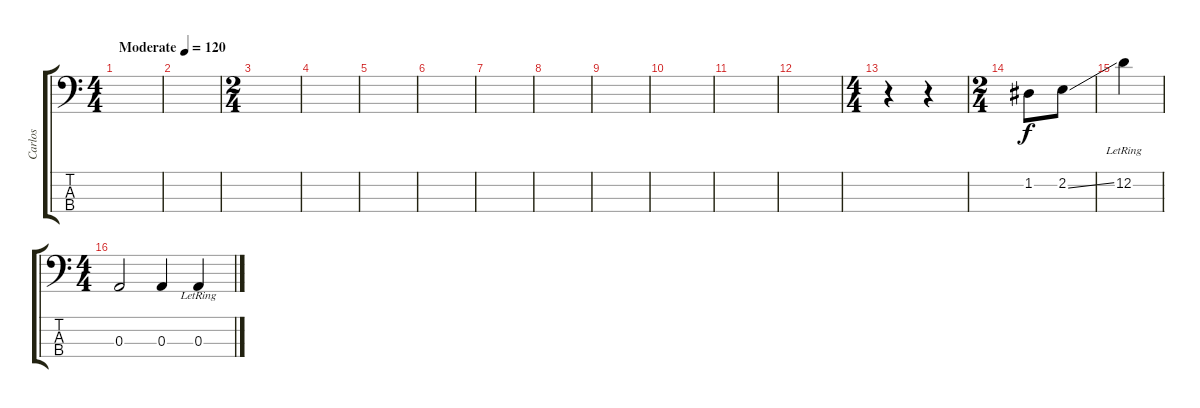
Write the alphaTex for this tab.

\track ("Carlos" "Carlos") {instrument electricbassfinger}
\staff {score tabs}
\tuning (G2 D2 A1 E1) {hide}
\ts (4 4)
\tempo (120 "Moderate")
\clef f4
\ks c
|
|
\ts (2 4)
|
|
|
|
|
|
|
|
|
|
\ts (4 4)
r.4 r.4 |
\ts (2 4)
1.2.8 2.2{ss}.8 |
12.2{lr}.4 |
\ts (4 4)
0.3.2 0.3.4 0.3{lr}.4
